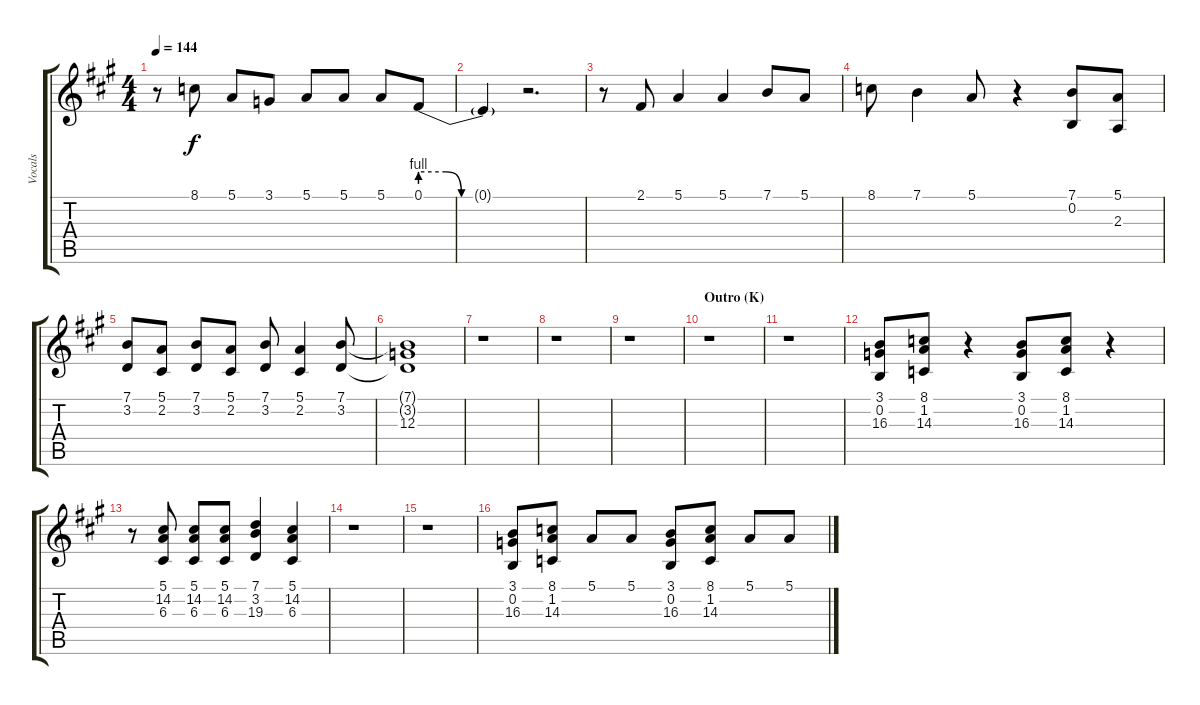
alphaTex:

\track ("Vocals" "Vocals") {instrument flute}
\staff {score tabs}
\tuning (E4 B3 G3 D3 A2 E2) {hide}
\ts (4 4)
\tempo 144
\clef g2
\ks a
r.8{dy f} 8.1.8 5.1.8 3.1.8 5.1.8 5.1.8 5.1.8 0.1{be (custom 0 4 15 4 24 0 40 0 60 0)}.8 |
0.1{t}.4 r.2{d} |
r.8 2.1.8 5.1.4 5.1.4 7.1.8 5.1.8 |
8.1.8 7.1.4 5.1.8 r.4 (7.1 0.2).8 (5.1 2.3).8 |
(7.1 3.2).8 (5.1 2.2).8 (7.1 3.2).8 (5.1 2.2).8 (7.1 3.2).8 (5.1 2.2).4 (7.1 3.2).8 |
(7.1{t} 3.2{t} 12.3).1 |
r.1 |
r.1 |
r.1 |
\section ("" "Outro (K)")
r.1 |
r.1 |
(3.1 0.2 16.3).8 (8.1 1.2 14.3).8 r.4 (3.1 0.2 16.3).8 (8.1 1.2 14.3).8 r.4 |
r.8 (5.1 14.2 6.3).8 (5.1 14.2 6.3).8 (5.1 14.2 6.3).8 (7.1 3.2 19.3).4 (5.1 14.2 6.3).4 |
r.1 |
r.1 |
(3.1 0.2 16.3).8 (8.1 1.2 14.3).8 5.1.8 5.1.8 (3.1 0.2 16.3).8 (8.1 1.2 14.3).8 5.1.8 5.1.8
